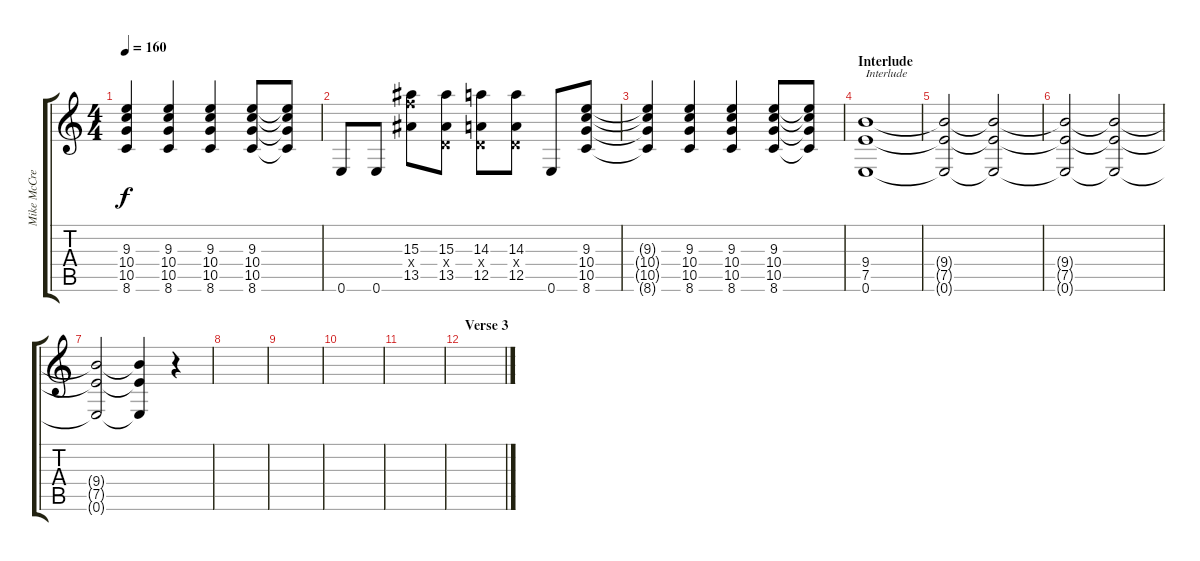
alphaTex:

\track ("Mike McCready" "Mike McCre") {instrument distortionguitar}
\staff {score tabs}
\tuning (E4 B3 G3 D3 A2 E2) {hide}
\ts (4 4)
\tempo 160
\clef g2
\ks c
(9.3{t} 10.4{t} 10.5{t} 8.6{t}).4{dy f} (9.3 10.4 10.5 8.6).4 (9.3 10.4 10.5 8.6).4 (9.3 10.4 10.5 8.6).8 (9.3{t} 10.4{t} 10.5{t} 8.6{t}).8 |
0.6.8 0.6.8 (15.3 15.4{x} 13.5).8 (15.3 0.4{x} 13.5).8 (14.3 0.4{x} 12.5).8 (14.3 0.4{x} 12.5).8 0.6.8 (9.3 10.4 10.5 8.6).8 |
(9.3{t} 10.4{t} 10.5{t} 8.6{t}).4 (9.3 10.4 10.5 8.6).4 (9.3 10.4 10.5 8.6).4 (9.3 10.4 10.5 8.6).8 (9.3{t} 10.4{t} 10.5{t} 8.6{t}).8 |
\section ("" "Interlude")
(9.4 7.5 0.6).1{txt "Interlude"} |
(9.4{t} 7.5{t} 0.6{t}).2 (9.4{t} 7.5{t} 0.6{t}).2 |
(9.4{t} 7.5{t} 0.6{t}).2 (9.4{t} 7.5{t} 0.6{t}).2 |
(9.4{t} 7.5{t} 0.6{t}).2 (9.4{t} 7.5{t} 0.6{t}).4 r.4 |
|
|
|
|
\section ("" "Verse 3")
